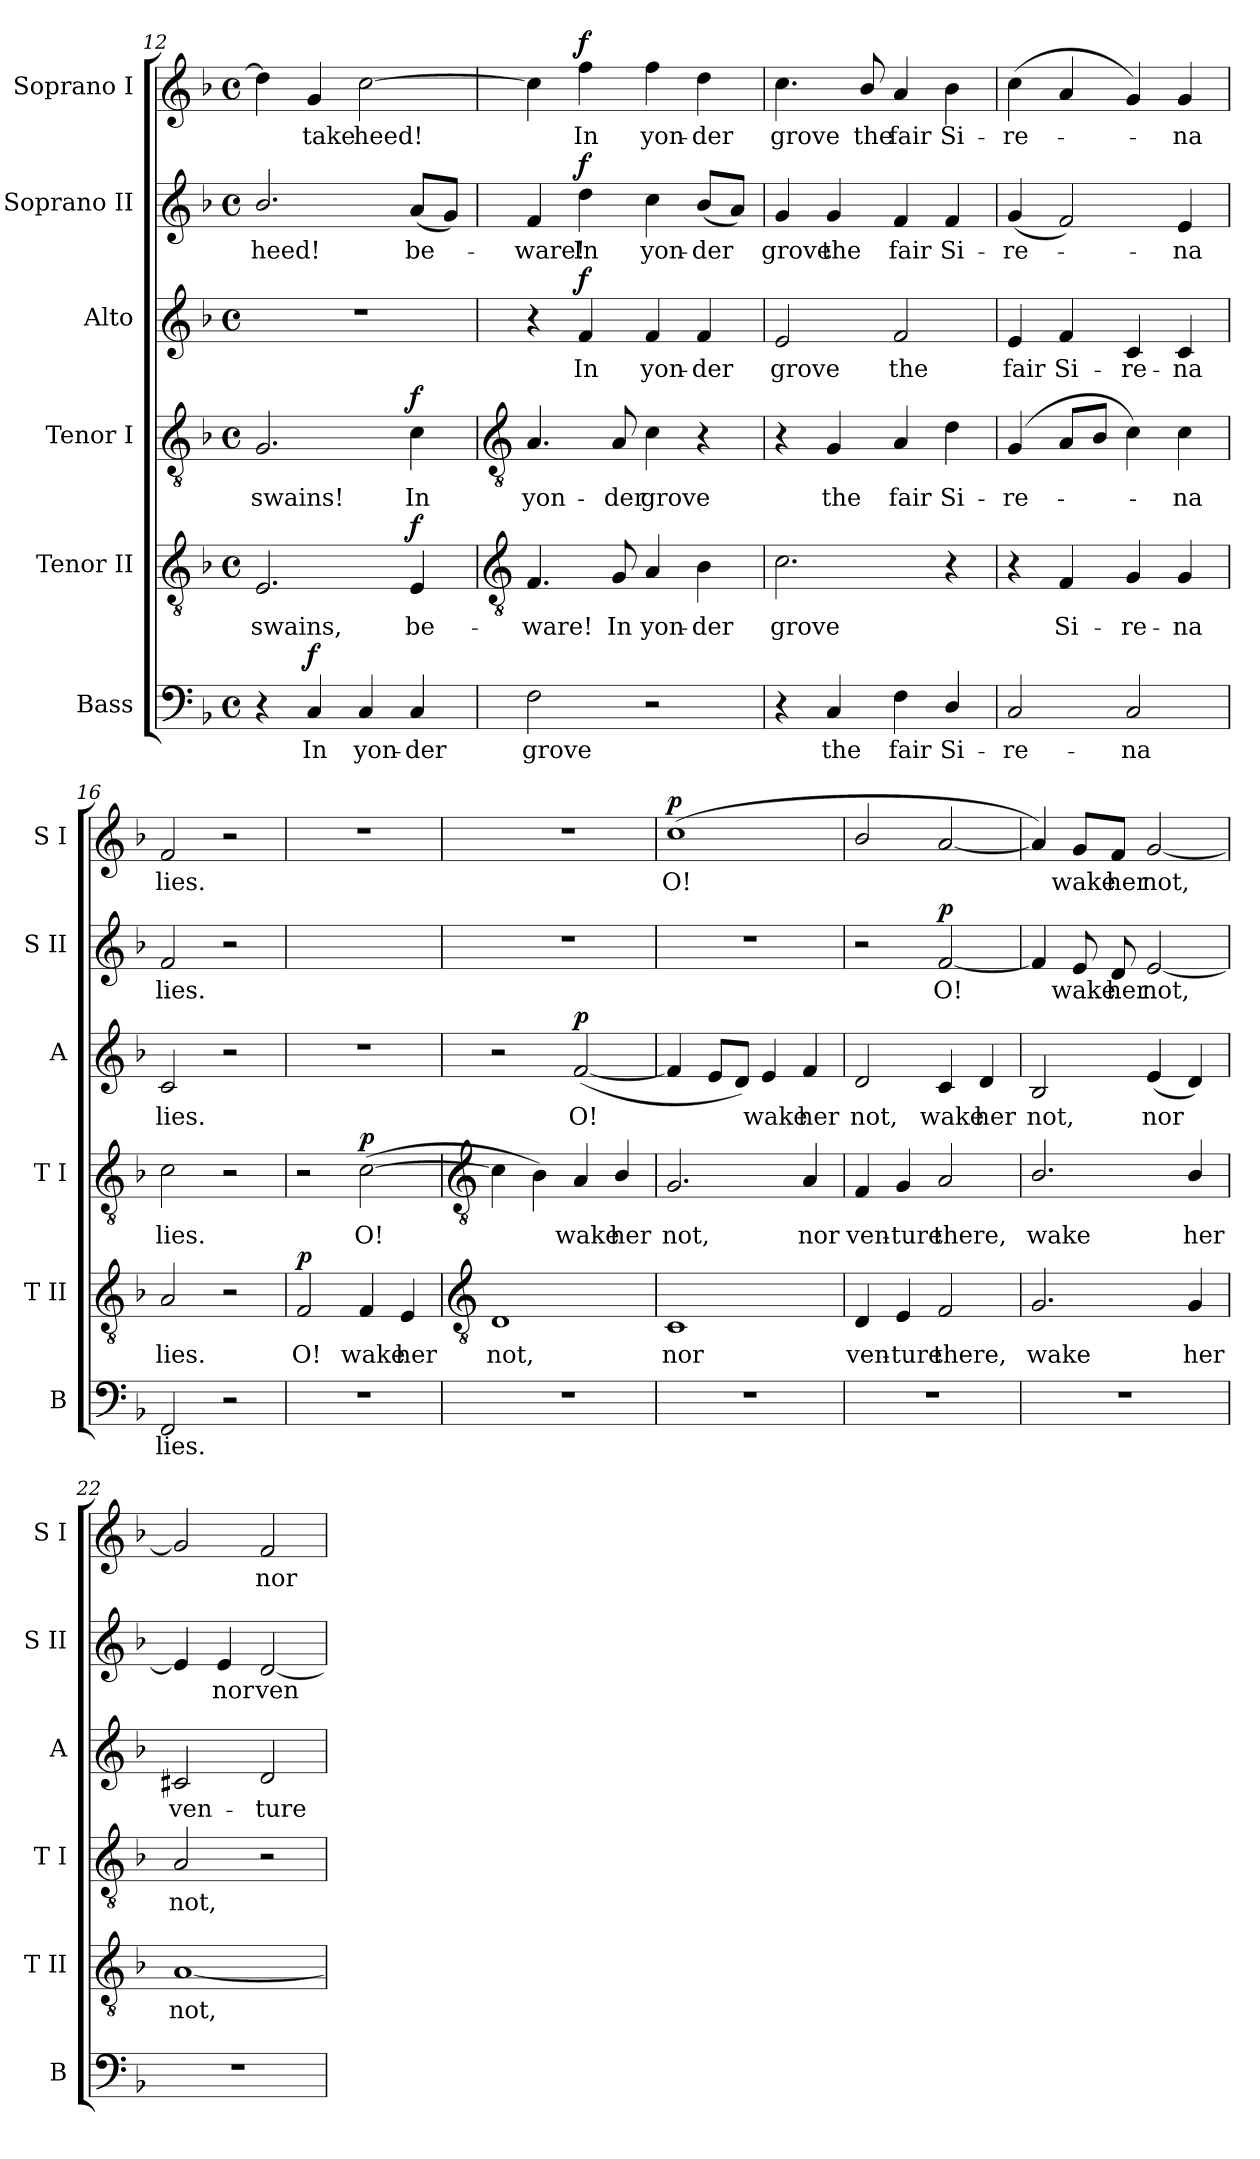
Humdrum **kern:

**kern	**text	**dynam	**kern	**text	**dynam	**kern	**text	**dynam	**kern	**text	**dynam	**kern	**text	**dynam	**kern	**text	**dynam
*part6	*part6	*part6	*part5	*part5	*part5	*part4	*part4	*part4	*part3	*part3	*part3	*part2	*part2	*part2	*part1	*part1	*part1
*staff6	*staff6	*staff6	*staff5	*staff5	*staff5	*staff4	*staff4	*staff4	*staff3	*staff3	*staff3	*staff2	*staff2	*staff2	*staff1	*staff1	*staff1
*I"Bass	*	*	*I"Tenor II	*	*	*I"Tenor I	*	*	*I"Alto	*	*	*I"Soprano II	*	*	*I"Soprano I	*	*
*I'B	*	*	*I'T II	*	*	*I'T I	*	*	*I'A	*	*	*I'S II	*	*	*I'S I	*	*
*clefF4	*	*	*clefGv2	*	*	*clefGv2	*	*	*clefG2	*	*	*clefG2	*	*	*clefG2	*	*
*k[b-]	*	*	*k[b-]	*	*	*k[b-]	*	*	*k[b-]	*	*	*k[b-]	*	*	*k[b-]	*	*
*F:	*	*	*F:	*	*	*F:	*	*	*F:	*	*	*F:	*	*	*F:	*	*
*M4/4	*	*	*M4/4	*	*	*M4/4	*	*	*M4/4	*	*	*M4/4	*	*	*M4/4	*	*
*met(c)	*	*	*met(c)	*	*	*met(c)	*	*	*met(c)	*	*	*met(c)	*	*	*met(c)	*	*
=12	=12	=12	=12	=12	=12	=12	=12	=12	=12	=12	=12	=12	=12	=12	=12	=12	=12
!	!	!	!	!LO:LY:b	!	!	!LO:LY:b	!	!	!	!	!	!LO:LY:b	!	!	!	!
4r	.	.	2.E	swains,	.	2.G	swains!	.	1r	.	.	2.b-/	heed!	.	4dd]	.	.
!	!LO:LY:b	!LO:DY:b	!	!	!	!	!	!	!	!	!	!	!	!	!	!LO:LY:b	!
4C	In	f	.	.	.	.	.	.	.	.	.	.	.	.	4g	take	.
!	!LO:LY:b	!	!	!	!	!	!	!	!	!	!	!	!	!	!	!LO:LY:b	!
4C	yon-	.	.	.	.	.	.	.	.	.	.	.	.	.	[2cc	heed!	.
!	!LO:LY:b	!	!	!LO:LY:b	!LO:DY:b	!	!LO:LY:b	!LO:DY:b	!	!	!	!	!LO:LY:b	!	!	!	!
4C	-der	.	4E	be-	f	4c	In	f	.	.	.	(<8aL	be-	.	.	.	.
.	.	.	.	.	.	.	.	.	.	.	.	8gJ)	.	.	.	.	.
!!LO:LB:g=z
=13	=13	=13	=13	=13	=13	=13	=13	=13	=13	=13	=13	=13	=13	=13	=13	=13	=13
*	*	*	*clefGv2	*	*	*clefGv2	*	*	*	*	*	*	*	*	*	*	*
!	!LO:LY:b	!	!	!LO:LY:b	!	!	!LO:LY:b	!	!	!	!	!	!LO:LY:b	!	!	!	!
2F	grove	.	4.F	-ware!	.	4.A	yon-	.	4r	.	.	4f	ware!	.	4cc]	.	.
!	!	!	!	!	!	!	!	!	!	!LO:LY:b	!LO:DY:b	!	!LO:LY:b	!LO:DY:b	!	!LO:LY:b	!LO:DY:b
.	.	.	.	.	.	.	.	.	4f	In	f	4dd	In	f	4ff	In	f
!	!	!	!	!LO:LY:b	!	!	!LO:LY:b	!	!	!	!	!	!	!	!	!	!
.	.	.	8G	In	.	8A	-der	.	.	.	.	.	.	.	.	.	.
!	!	!	!	!LO:LY:b	!	!	!LO:LY:b	!	!	!LO:LY:b	!	!	!LO:LY:b	!	!	!LO:LY:b	!
2r	.	.	4A	yon-	.	4c	grove	.	4f	yon-	.	4cc	yon-	.	4ff	yon-	.
!	!	!	!	!LO:LY:b	!	!	!	!	!	!LO:LY:b	!	!	!LO:LY:b	!	!	!LO:LY:b	!
.	.	.	4B-	-der	.	4r	.	.	4f	-der	.	(<8b-L	-der	.	4dd	-der	.
.	.	.	.	.	.	.	.	.	.	.	.	8aJ)	.	.	.	.	.
=14	=14	=14	=14	=14	=14	=14	=14	=14	=14	=14	=14	=14	=14	=14	=14	=14	=14
!	!	!	!	!LO:LY:b	!	!	!	!	!	!LO:LY:b	!	!	!LO:LY:b	!	!	!LO:LY:b	!
4r	.	.	2.c	grove	.	4r	.	.	2e	grove	.	4g	grove	.	4.cc	grove	.
!	!LO:LY:b	!	!	!	!	!	!LO:LY:b	!	!	!	!	!	!LO:LY:b	!	!	!	!
4C	the	.	.	.	.	4G	the	.	.	.	.	4g	the	.	.	.	.
!	!	!	!	!	!	!	!	!	!	!	!	!	!	!	!	!LO:LY:b	!
.	.	.	.	.	.	.	.	.	.	.	.	.	.	.	8b-/	the	.
!	!LO:LY:b	!	!	!	!	!	!LO:LY:b	!	!	!LO:LY:b	!	!	!LO:LY:b	!	!	!LO:LY:b	!
4F	fair	.	.	.	.	4A	fair	.	2f	the	.	4f	fair	.	4a	fair	.
!	!LO:LY:b	!	!	!	!	!	!LO:LY:b	!	!	!	!	!	!LO:LY:b	!	!	!LO:LY:b	!
4D/	Si-	.	4r	.	.	4d	Si-	.	.	.	.	4f	Si-	.	4b-	Si-	.
=15	=15	=15	=15	=15	=15	=15	=15	=15	=15	=15	=15	=15	=15	=15	=15	=15	=15
!	!LO:LY:b	!	!	!	!	!	!LO:LY:b	!	!	!LO:LY:b	!	!	!LO:LY:b	!	!	!LO:LY:b	!
2C	-re-	.	4r	.	.	(<4G	-re-	.	4e	fair	.	(<4g	-re-	.	(<4cc	-re-	.
!	!	!	!	!LO:LY:b	!	!	!	!	!	!LO:LY:b	!	!	!	!	!	!	!
.	.	.	4F	Si-	.	8AL	.	.	4f	Si-	.	2f)	.	.	4a	.	.
.	.	.	.	.	.	8B-J	.	.	.	.	.	.	.	.	.	.	.
!	!LO:LY:b	!	!	!LO:LY:b	!	!	!	!	!	!LO:LY:b	!	!	!	!	!	!	!
2C	-na	.	4G	-re-	.	4c)	.	.	4c	-re-	.	.	.	.	4g)	.	.
!	!	!	!	!LO:LY:b	!	!	!LO:LY:b	!	!	!LO:LY:b	!	!	!LO:LY:b	!	!	!LO:LY:b	!
.	.	.	4G	-na	.	4c	na	.	4c	-na	.	4e	na	.	4g	na	.
=16	=16	=16	=16	=16	=16	=16	=16	=16	=16	=16	=16	=16	=16	=16	=16	=16	=16
!	!LO:LY:b	!	!	!LO:LY:b	!	!	!LO:LY:b	!	!	!LO:LY:b	!	!	!LO:LY:b	!	!	!LO:LY:b	!
2FF	lies.	.	2A	lies.	.	2c	lies.	.	2c	lies.	.	2f	lies.	.	2f	lies.	.
2r	.	.	2r	.	.	2r	.	.	2r	.	.	2r	.	.	2r	.	.
=17	=17	=17	=17	=17	=17	=17	=17	=17	=17	=17	=17	=17	=17	=17	=17	=17	=17
!	!	!	!	!LO:LY:b	!LO:DY:b	!	!	!	!	!	!	!	!	!	!	!	!
1r	.	.	2F	O!	p	2r	.	.	1r	.	.	1ryy	.	.	1r	.	.
!	!	!	!	!LO:LY:b	!	!	!LO:LY:b	!LO:DY:b	!	!	!	!	!	!	!	!	!
.	.	.	4F	wake	.	(>[2c	O!	p	.	.	.	.	.	.	.	.	.
!	!	!	!	!LO:LY:b	!	!	!	!	!	!	!	!	!	!	!	!	!
.	.	.	4E	her	.	.	.	.	.	.	.	.	.	.	.	.	.
!!LO:LB:g=z
=18	=18	=18	=18	=18	=18	=18	=18	=18	=18	=18	=18	=18	=18	=18	=18	=18	=18
*	*	*	*clefGv2	*	*	*clefGv2	*	*	*	*	*	*	*	*	*	*	*
!	!	!	!	!LO:LY:b	!	!	!	!	!	!	!	!	!	!	!	!	!
1r	.	.	1D	not,	.	4c]	.	.	2r	.	.	1r	.	.	1r	.	.
.	.	.	.	.	.	4B-)	.	.	.	.	.	.	.	.	.	.	.
!	!	!	!	!	!	!	!LO:LY:b	!	!	!LO:LY:b	!LO:DY:b	!	!	!	!	!	!
.	.	.	.	.	.	4A	wake	.	(<[2f	O!	p	.	.	.	.	.	.
!	!	!	!	!	!	!	!LO:LY:b	!	!	!	!	!	!	!	!	!	!
.	.	.	.	.	.	4B-/	her	.	.	.	.	.	.	.	.	.	.
=19	=19	=19	=19	=19	=19	=19	=19	=19	=19	=19	=19	=19	=19	=19	=19	=19	=19
!	!	!	!	!LO:LY:b	!	!	!LO:LY:b	!	!	!	!	!	!	!	!	!LO:LY:b	!LO:DY:b
1r	.	.	1C	nor	.	2.G	not,	.	4f]	.	.	1r	.	.	(<1cc	O!	p
.	.	.	.	.	.	.	.	.	8eL	.	.	.	.	.	.	.	.
.	.	.	.	.	.	.	.	.	8dJ)	.	.	.	.	.	.	.	.
!	!	!	!	!	!	!	!	!	!	!LO:LY:b	!	!	!	!	!	!	!
.	.	.	.	.	.	.	.	.	4e	wake	.	.	.	.	.	.	.
!	!	!	!	!	!	!	!LO:LY:b	!	!	!LO:LY:b	!	!	!	!	!	!	!
.	.	.	.	.	.	4A	nor	.	4f	her	.	.	.	.	.	.	.
=20	=20	=20	=20	=20	=20	=20	=20	=20	=20	=20	=20	=20	=20	=20	=20	=20	=20
!	!	!	!	!LO:LY:b	!	!	!LO:LY:b	!	!	!LO:LY:b	!	!	!	!	!	!	!
1r	.	.	4D	ven-	.	4F	ven-	.	2d	not,	.	2r	.	.	2b-/	.	.
!	!	!	!	!LO:LY:b	!	!	!LO:LY:b	!	!	!	!	!	!	!	!	!	!
.	.	.	4E	-ture	.	4G	-ture	.	.	.	.	.	.	.	.	.	.
!	!	!	!	!LO:LY:b	!	!	!LO:LY:b	!	!	!LO:LY:b	!	!	!LO:LY:b	!LO:DY:b	!	!	!
.	.	.	2F	there,	.	2A	there,	.	4c	wake	.	[2f	O!	p	[2a	.	.
!	!	!	!	!	!	!	!	!	!	!LO:LY:b	!	!	!	!	!	!	!
.	.	.	.	.	.	.	.	.	4d	her	.	.	.	.	.	.	.
=21	=21	=21	=21	=21	=21	=21	=21	=21	=21	=21	=21	=21	=21	=21	=21	=21	=21
!	!	!	!	!LO:LY:b	!	!	!LO:LY:b	!	!	!LO:LY:b	!	!	!	!	!	!	!
1r	.	.	2.G	wake	.	2.B-/	wake	.	2B-	not,	.	4f]	.	.	4a])	.	.
!	!	!	!	!	!	!	!	!	!	!	!	!	!LO:LY:b	!	!	!LO:LY:b	!
.	.	.	.	.	.	.	.	.	.	.	.	8e	wake	.	8g/L	wake	.
!	!	!	!	!	!	!	!	!	!	!	!	!	!LO:LY:b	!	!	!LO:LY:b	!
.	.	.	.	.	.	.	.	.	.	.	.	8d	her	.	8f/J	her	.
!	!	!	!	!	!	!	!	!	!	!LO:LY:b	!	!	!LO:LY:b	!	!	!LO:LY:b	!
.	.	.	.	.	.	.	.	.	(<4e	nor	.	[2e	not,	.	[2g	not,	.
!	!	!	!	!LO:LY:b	!	!	!LO:LY:b	!	!	!	!	!	!	!	!	!	!
.	.	.	4G	her	.	4B-/	her	.	4d)	.	.	.	.	.	.	.	.
=22	=22	=22	=22	=22	=22	=22	=22	=22	=22	=22	=22	=22	=22	=22	=22	=22	=22
!	!	!	!	!LO:LY:b	!	!	!LO:LY:b	!	!	!LO:LY:b	!	!	!	!	!	!	!
1r	.	.	[1A	not,	.	2A	not,	.	2c#X	ven-	.	4e]	.	.	2g]	.	.
!	!	!	!	!	!	!	!	!	!	!	!	!	!LO:LY:b	!	!	!	!
.	.	.	.	.	.	.	.	.	.	.	.	4e	nor	.	.	.	.
!	!	!	!	!	!	!	!	!	!	!LO:LY:b	!	!	!LO:LY:b	!	!	!LO:LY:b	!
.	.	.	.	.	.	2r	.	.	2d	-ture	.	[2d	ven-	.	2f	nor	.
=	=	=	=	=	=	=	=	=	=	=	=	=	=	=	=	=	=
*-	*-	*-	*-	*-	*-	*-	*-	*-	*-	*-	*-	*-	*-	*-	*-	*-	*-
